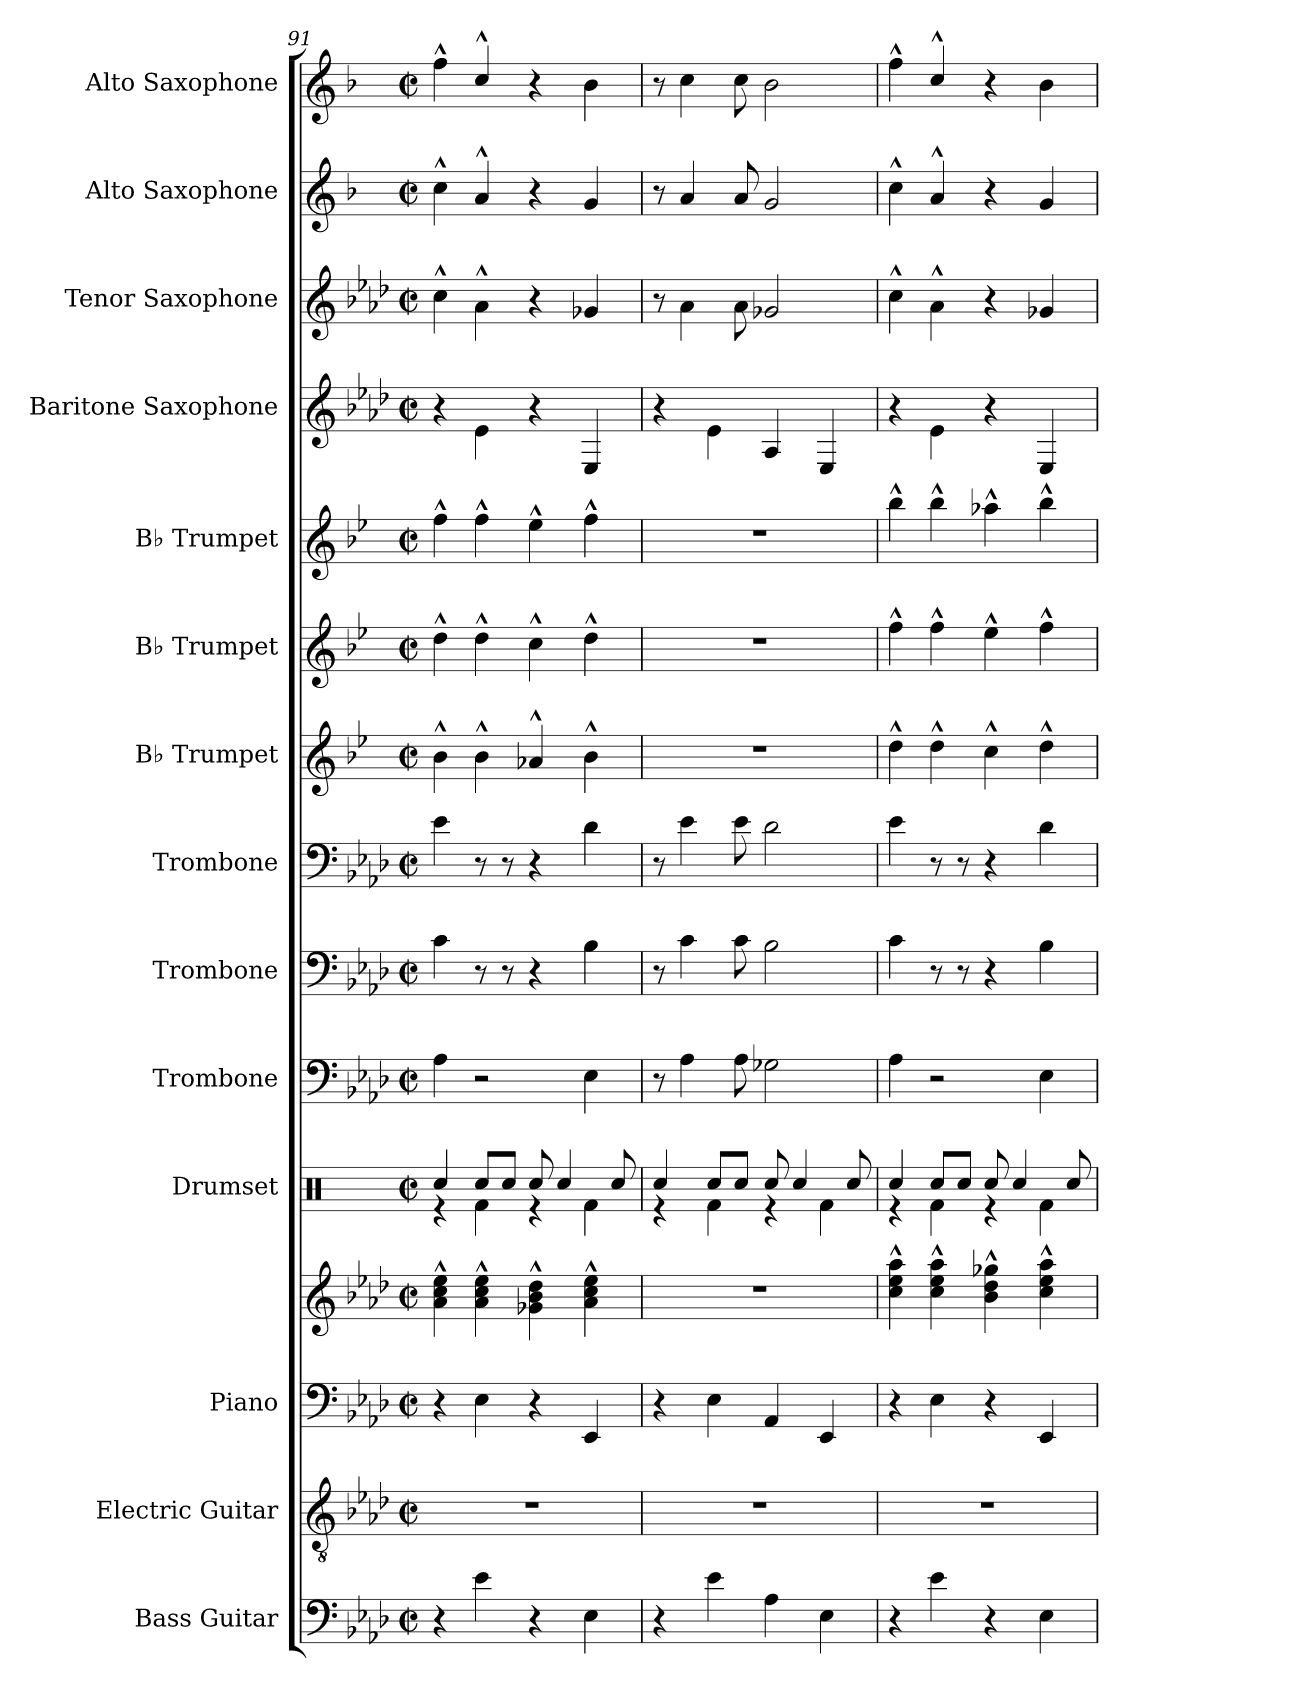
**kern	**kern	**kern	**kern	**kern	**kern	**kern	**kern	**kern	**kern	**kern	**kern	**kern	**kern	**kern
*part14	*part13	*part12	*part12	*part11	*part10	*part9	*part8	*part7	*part6	*part5	*part4	*part3	*part2	*part1
*staff15	*staff14	*staff13	*staff12	*staff11	*staff10	*staff9	*staff8	*staff7	*staff6	*staff5	*staff4	*staff3	*staff2	*staff1
*I"Bass Guitar	*I"Electric Guitar	*I"Piano	*	*I"Drumset	*I"Trombone	*I"Trombone	*I"Trombone	*I"B♭ Trumpet	*I"B♭ Trumpet	*I"B♭ Trumpet	*I"Baritone Saxophone	*I"Tenor Saxophone	*I"Alto Saxophone	*I"Alto Saxophone
*I'B. Guit.	*I'El. Guit.	*I'Pno.	*	*I'Drs.	*I'Tbn.	*I'Tbn.	*I'Tbn.	*I'B♭ Tpt.	*I'B♭ Tpt.	*I'B♭ Tpt.	*I'Bar. Sax.	*I'T. Sax.	*I'A. Sax.	*I'A. Sax.
*clefF4	*clefGv2	*clefF4	*clefG2	*clefX	*clefF4	*clefF4	*clefF4	*clefG2	*clefG2	*clefG2	*clefG2	*clefG2	*clefG2	*clefG2
*ITrd7c12	*	*	*	*	*	*	*	*ITrd1c2	*ITrd1c2	*ITrd1c2	*ITrd12c21	*ITrd8c14	*ITrd5c9	*ITrd5c9
*k[b-e-a-d-]	*k[b-e-a-d-]	*k[b-e-a-d-]	*k[b-e-a-d-]	*k[]	*k[b-e-a-d-]	*k[b-e-a-d-]	*k[b-e-a-d-]	*k[b-e-a-d-]	*k[b-e-a-d-]	*k[b-e-a-d-]	*k[b-e-a-d-]	*k[b-e-a-d-]	*k[b-e-a-d-]	*k[b-e-a-d-]
*M2/2	*M2/2	*M2/2	*M2/2	*M2/2	*M2/2	*M2/2	*M2/2	*M2/2	*M2/2	*M2/2	*M2/2	*M2/2	*M2/2	*M2/2
*met(c|)	*met(c|)	*met(c|)	*met(c|)	*met(c|)	*met(c|)	*met(c|)	*met(c|)	*met(c|)	*met(c|)	*met(c|)	*met(c|)	*met(c|)	*met(c|)	*met(c|)
=91	=91	=91	=91	=91	=91	=91	=91	=91	=91	=91	=91	=91	=91	=91
*	*	*	*	*^	*	*	*	*	*	*	*	*	*	*
4r	1r	4r	4a-\^^ 4cc\^^ 4ee-\^^	4Rcc/	4r	4A-\	4c\	4e-\	4a-^^\	4cc^^\	4ee-^^\	4r	4c^^\	4e-^^\	4a-^^\
4E-\	.	4E-\	4a-\^^ 4cc\^^ 4ee-\^^	8Rcc/L	4Rf\	2r	8r	8r	4a-^^\	4cc^^\	4ee-^^\	4E-\	4A-^^\	4c^^/	4e-^^/
.	.	.	.	8Rcc/J	.	.	8r	8r	.	.	.	.	.	.	.
4r	.	4r	4g-X\^^ 4b-\^^ 4dd-\^^	8Rcc/	4r	.	4r	4r	4g-X^^/	4b-^^\	4dd-^^\	4r	4r	4r	4r
.	.	.	.	4Rcc/	.	.	.	.	.	.	.	.	.	.	.
4EE-\	.	4EE-/	4a-\^^ 4cc\^^ 4ee-\^^	.	4Rf\	4E-\	4B-\	4d-\	4a-^^\	4cc^^\	4ee-^^\	4EE-/	4G-X/	4B-/	4d-\
.	.	.	.	8Rcc/	.	.	.	.	.	.	.	.	.	.	.
=92	=92	=92	=92	=92	=92	=92	=92	=92	=92	=92	=92	=92	=92	=92	=92
4r	1r	4r	1r	4Rcc/	4r	8r	8r	8r	1r	1r	1r	4r	8r	8r	8r
.	.	.	.	.	.	4A-\	4c\	4e-\	.	.	.	.	4A-\	4c/	4e-\
4E-\	.	4E-\	.	8Rcc/L	4Rf\	.	.	.	.	.	.	4E-\	.	.	.
.	.	.	.	8Rcc/J	.	8A-\	8c\	8e-\	.	.	.	.	8A-\	8c/	8e-\
4AA-\	.	4AA-/	.	8Rcc/	4r	2G-X\	2B-\	2d-\	.	.	.	4AA-/	2G-X/	2B-/	2d-\
.	.	.	.	4Rcc/	.	.	.	.	.	.	.	.	.	.	.
4EE-\	.	4EE-/	.	.	4Rf\	.	.	.	.	.	.	4EE-/	.	.	.
.	.	.	.	8Rcc/	.	.	.	.	.	.	.	.	.	.	.
!!LO:PB:g=z
=93	=93	=93	=93	=93	=93	=93	=93	=93	=93	=93	=93	=93	=93	=93	=93
4r	1r	4r	4cc\^^ 4ee-\^^ 4aa-\^^	4Rcc/	4r	4A-\	4c\	4e-\	4cc^^\	4ee-^^\	4aa-^^\	4r	4c^^\	4e-^^\	4a-^^\
4E-\	.	4E-\	4cc\^^ 4ee-\^^ 4aa-\^^	8Rcc/L	4Rf\	2r	8r	8r	4cc^^\	4ee-^^\	4aa-^^\	4E-\	4A-^^\	4c^^/	4e-^^/
.	.	.	.	8Rcc/J	.	.	8r	8r	.	.	.	.	.	.	.
4r	.	4r	4b-\^^ 4dd-\^^ 4gg-X\^^	8Rcc/	4r	.	4r	4r	4b-^^\	4dd-^^\	4gg-X^^\	4r	4r	4r	4r
.	.	.	.	4Rcc/	.	.	.	.	.	.	.	.	.	.	.
4EE-\	.	4EE-/	4cc\^^ 4ee-\^^ 4aa-\^^	.	4Rf\	4E-\	4B-\	4d-\	4cc^^\	4ee-^^\	4aa-^^\	4EE-/	4G-X/	4B-/	4d-\
.	.	.	.	8Rcc/	.	.	.	.	.	.	.	.	.	.	.
*	*	*	*	*v	*v	*	*	*	*	*	*	*	*	*	*
=	=	=	=	=	=	=	=	=	=	=	=	=	=	=
*-	*-	*-	*-	*-	*-	*-	*-	*-	*-	*-	*-	*-	*-	*-
